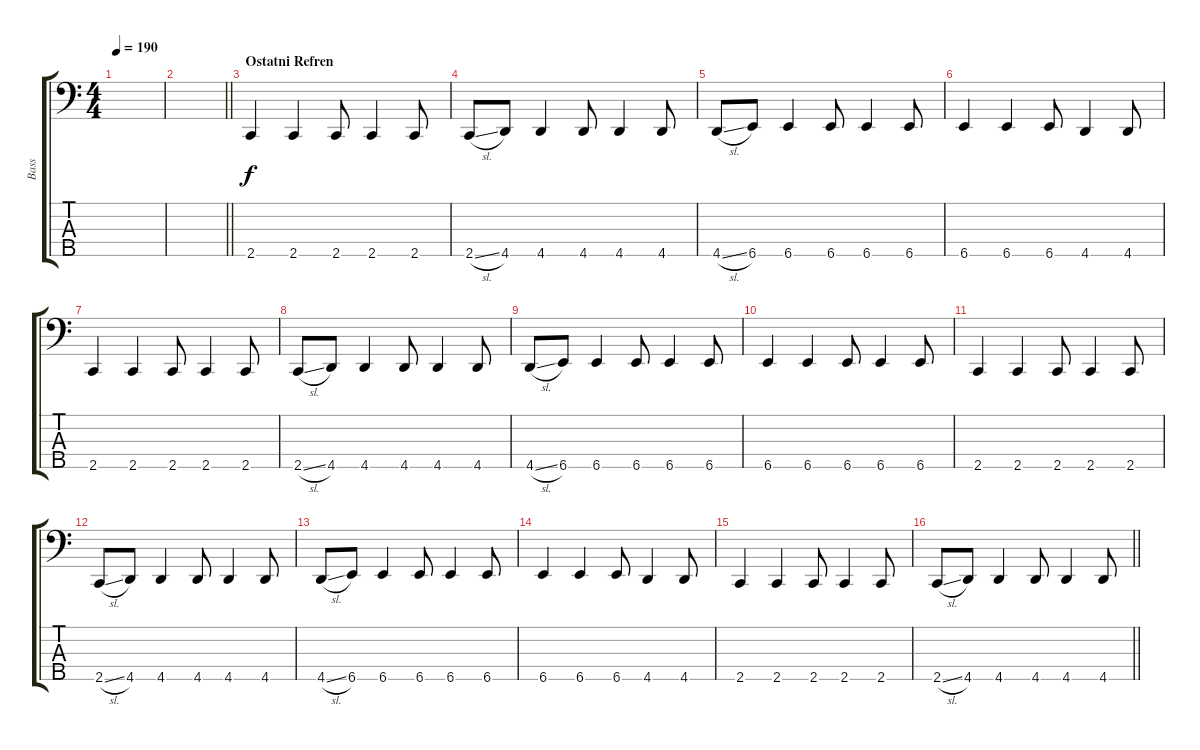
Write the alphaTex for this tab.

\track ("Bass" "Bass") {instrument electricbasspick}
\staff {score tabs}
\tuning (Ab2 Eb2 Bb1 F1 Bb0) {hide}
\ts (4 4)
\tempo 190
\clef f4
\ks c
|
\barLineRight lightlight
|
\section ("" "Ostatni Refren")
2.5.4 2.5.4 2.5.8 2.5.4 2.5.8 |
2.5{sl}.8 4.5.8 4.5.4 4.5.8 4.5.4 4.5.8 |
4.5{sl}.8 6.5.8 6.5.4 6.5.8 6.5.4 6.5.8 |
6.5.4 6.5.4 6.5.8 4.5.4 4.5.8 |
2.5.4 2.5.4 2.5.8 2.5.4 2.5.8 |
2.5{sl}.8 4.5.8 4.5.4 4.5.8 4.5.4 4.5.8 |
4.5{sl}.8 6.5.8 6.5.4 6.5.8 6.5.4 6.5.8 |
6.5.4 6.5.4 6.5.8 6.5.4 6.5.8 |
2.5.4 2.5.4 2.5.8 2.5.4 2.5.8 |
2.5{sl}.8 4.5.8 4.5.4 4.5.8 4.5.4 4.5.8 |
4.5{sl}.8 6.5.8 6.5.4 6.5.8 6.5.4 6.5.8 |
6.5.4 6.5.4 6.5.8 4.5.4 4.5.8 |
2.5.4 2.5.4 2.5.8 2.5.4 2.5.8 |
\barLineRight lightlight
2.5{sl}.8 4.5.8 4.5.4 4.5.8 4.5.4 4.5.8
